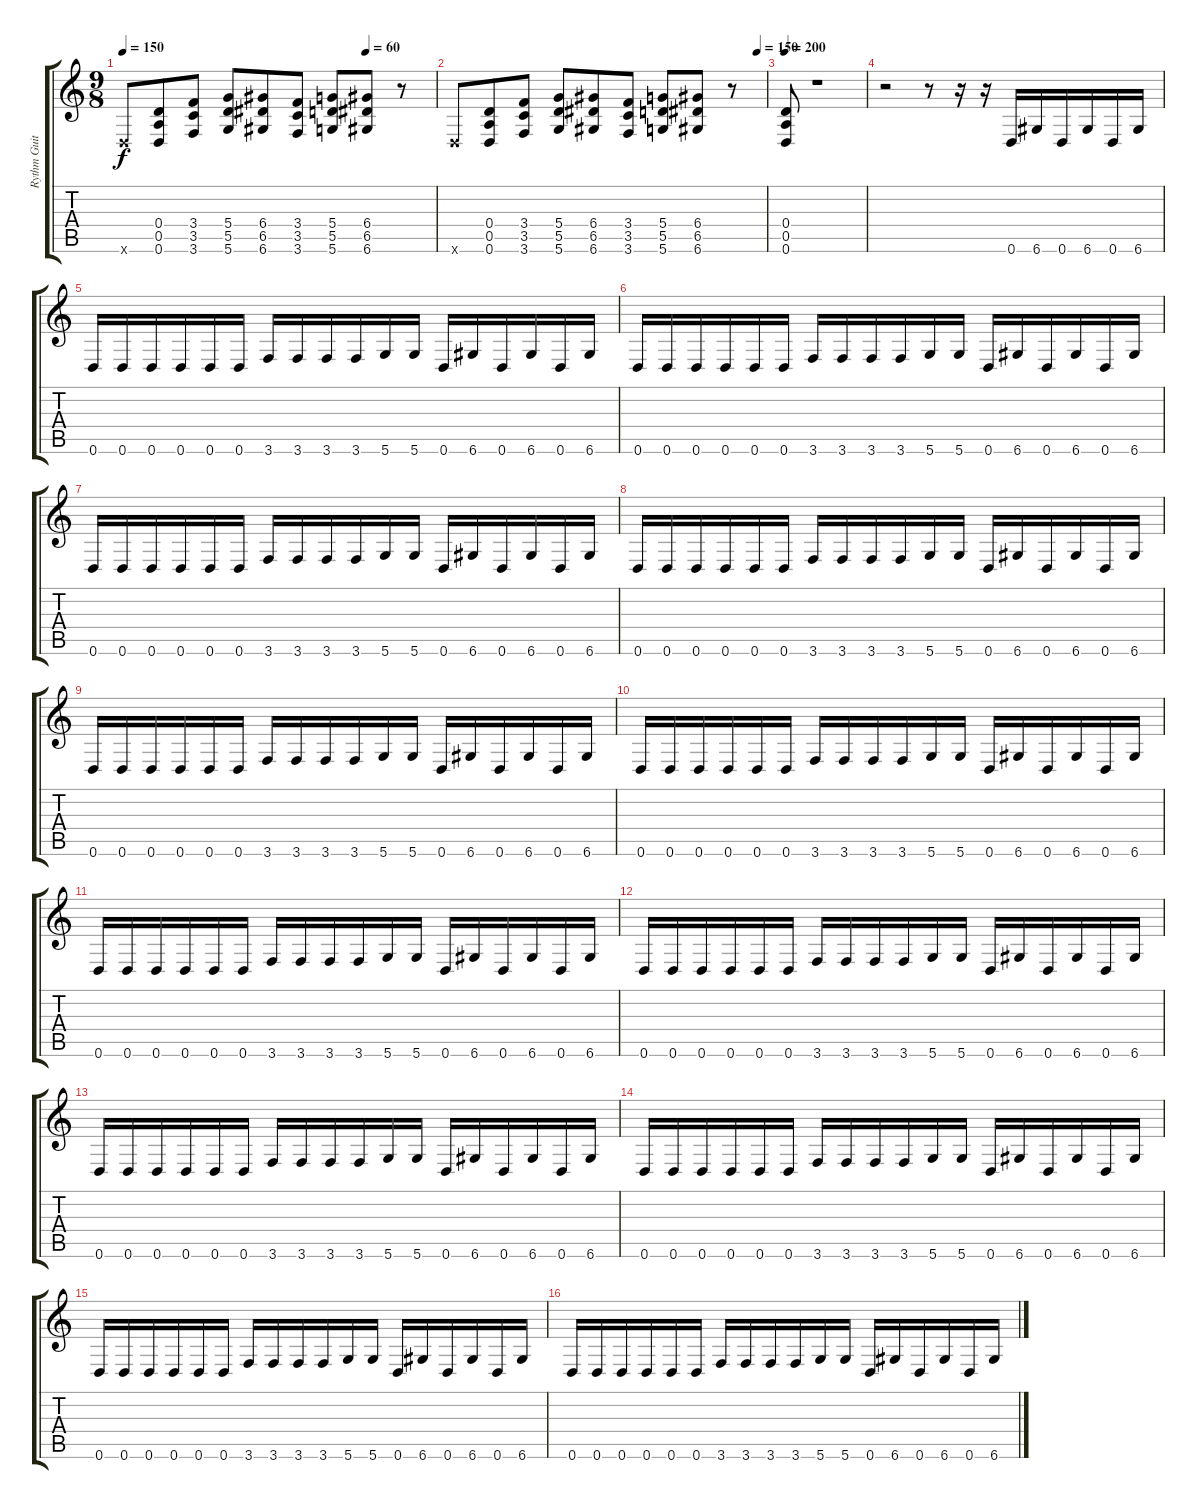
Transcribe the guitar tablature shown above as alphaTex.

\track ("Rythm Guitar" "Rythm Guit") {instrument distortionguitar}
\staff {score tabs}
\tuning (E4 B3 G3 D3 A2 D2) {hide}
\ts (9 8)
\tempo 150
\tempo (60 0.7777777777777778)
\clef g2
\ks c
0.6{x}.8{dy f} (0.4 0.5 0.6).8 (3.4 3.5 3.6).8 (5.4 5.5 5.6).8 (6.4 6.5 6.6).8 (3.4 3.5 3.6).8 (5.4 5.5 5.6).8 (6.4 6.5 6.6).8 r.8 |
\tempo (150 0.9722222222222222)
0.6{x}.8 (0.4 0.5 0.6).8 (3.4 3.5 3.6).8 (5.4 5.5 5.6).8 (6.4 6.5 6.6).8 (3.4 3.5 3.6).8 (5.4 5.5 5.6).8 (6.4 6.5 6.6).8 r.8 |
\tempo 200
(0.4 0.5 0.6).8 r.1 |
r.2 r.8 r.16 r.16 0.6.16 6.6.16 0.6.16 6.6.16 0.6.16 6.6.16 |
0.6.16 0.6.16 0.6.16 0.6.16 0.6.16 0.6.16 3.6.16 3.6.16 3.6.16 3.6.16 5.6.16 5.6.16 0.6.16 6.6.16 0.6.16 6.6.16 0.6.16 6.6.16 |
0.6.16 0.6.16 0.6.16 0.6.16 0.6.16 0.6.16 3.6.16 3.6.16 3.6.16 3.6.16 5.6.16 5.6.16 0.6.16 6.6.16 0.6.16 6.6.16 0.6.16 6.6.16 |
0.6.16 0.6.16 0.6.16 0.6.16 0.6.16 0.6.16 3.6.16 3.6.16 3.6.16 3.6.16 5.6.16 5.6.16 0.6.16 6.6.16 0.6.16 6.6.16 0.6.16 6.6.16 |
0.6.16 0.6.16 0.6.16 0.6.16 0.6.16 0.6.16 3.6.16 3.6.16 3.6.16 3.6.16 5.6.16 5.6.16 0.6.16 6.6.16 0.6.16 6.6.16 0.6.16 6.6.16 |
0.6.16 0.6.16 0.6.16 0.6.16 0.6.16 0.6.16 3.6.16 3.6.16 3.6.16 3.6.16 5.6.16 5.6.16 0.6.16 6.6.16 0.6.16 6.6.16 0.6.16 6.6.16 |
0.6.16 0.6.16 0.6.16 0.6.16 0.6.16 0.6.16 3.6.16 3.6.16 3.6.16 3.6.16 5.6.16 5.6.16 0.6.16 6.6.16 0.6.16 6.6.16 0.6.16 6.6.16 |
0.6.16 0.6.16 0.6.16 0.6.16 0.6.16 0.6.16 3.6.16 3.6.16 3.6.16 3.6.16 5.6.16 5.6.16 0.6.16 6.6.16 0.6.16 6.6.16 0.6.16 6.6.16 |
0.6.16 0.6.16 0.6.16 0.6.16 0.6.16 0.6.16 3.6.16 3.6.16 3.6.16 3.6.16 5.6.16 5.6.16 0.6.16 6.6.16 0.6.16 6.6.16 0.6.16 6.6.16 |
0.6.16 0.6.16 0.6.16 0.6.16 0.6.16 0.6.16 3.6.16 3.6.16 3.6.16 3.6.16 5.6.16 5.6.16 0.6.16 6.6.16 0.6.16 6.6.16 0.6.16 6.6.16 |
0.6.16 0.6.16 0.6.16 0.6.16 0.6.16 0.6.16 3.6.16 3.6.16 3.6.16 3.6.16 5.6.16 5.6.16 0.6.16 6.6.16 0.6.16 6.6.16 0.6.16 6.6.16 |
0.6.16 0.6.16 0.6.16 0.6.16 0.6.16 0.6.16 3.6.16 3.6.16 3.6.16 3.6.16 5.6.16 5.6.16 0.6.16 6.6.16 0.6.16 6.6.16 0.6.16 6.6.16 |
0.6.16 0.6.16 0.6.16 0.6.16 0.6.16 0.6.16 3.6.16 3.6.16 3.6.16 3.6.16 5.6.16 5.6.16 0.6.16 6.6.16 0.6.16 6.6.16 0.6.16 6.6.16
